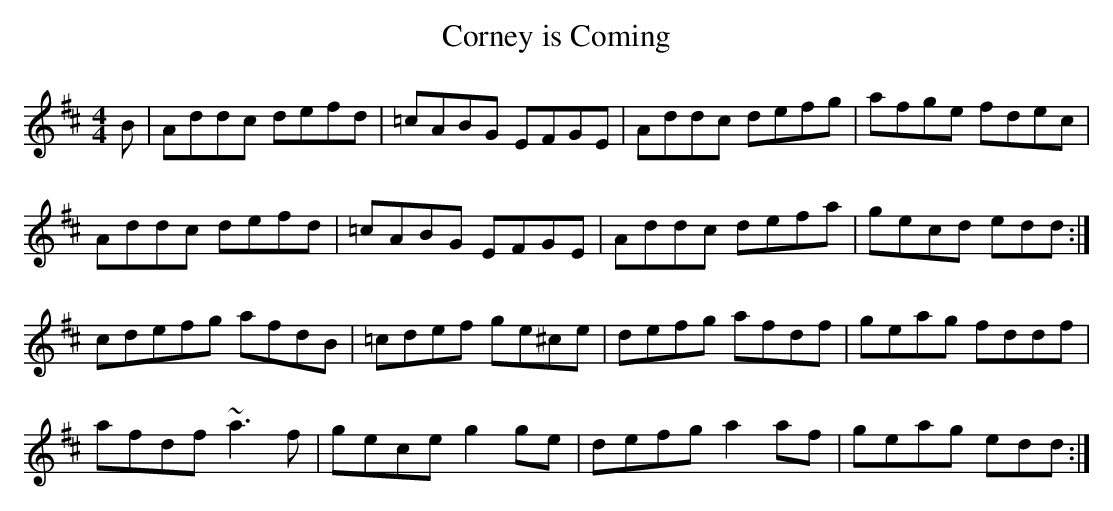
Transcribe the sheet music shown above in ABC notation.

X:1
T:Corney is Coming
M:4/4
K:D
B|Addc defd|=cABG EFGE|Addc defg|afge fdec|
Addc defd|=cABG EFGE|Addc defa|gecd edd:|
cdefg afdB|=cdef ge^ce|defg afdf|geag fddf|
afdf ~a3f|gece g2ge|defg a2af| geag edd:|
